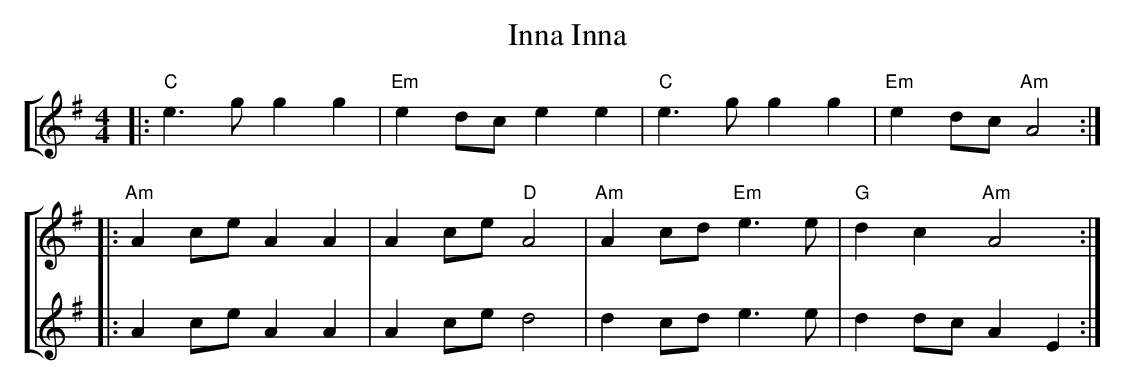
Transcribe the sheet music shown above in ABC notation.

X:1
T: Inna Inna
M: 4/4
L: 1/8
K: G
%%staves [1]
|:"C"e3gg2g2|"Em"e2dce2e2|"C"e3gg2g2|"Em"e2dc"Am"A4:|
%%staves [ 1 2 ]
V:1
|:"Am"A2ceA2A2|A2ce"D"A4|"Am"A2cd"Em"e3e|"G"d2c2"Am"A4:|
V:2
|:A2ceA2A2|A2ce d4|d2cde3e|d2dcA2E2:|
